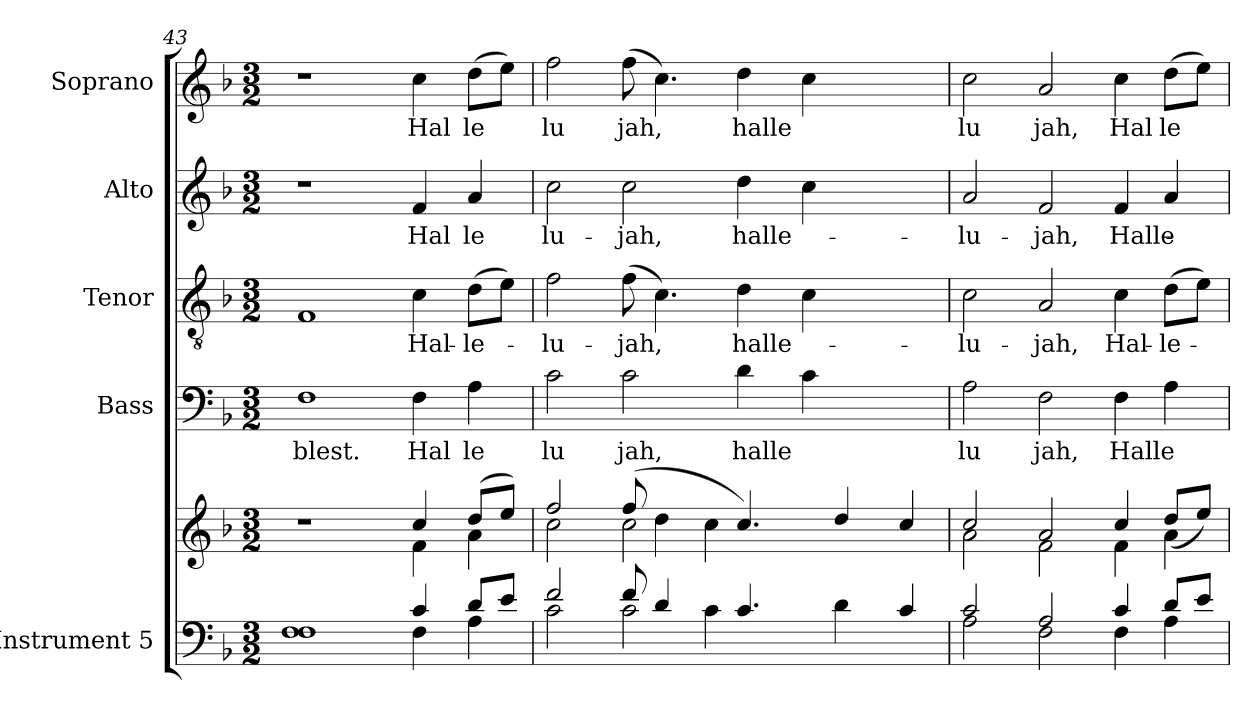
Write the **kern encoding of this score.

**kern	**kern	**kern	**text	**kern	**text	**kern	**text	**kern	**text
*part5	*part5	*part4	*part4	*part3	*part3	*part2	*part2	*part1	*part1
*staff6	*staff5	*staff4	*staff4	*staff3	*staff3	*staff2	*staff2	*staff1	*staff1
*I"Instrument 5	*	*I"Bass	*	*I"Tenor	*	*I"Alto	*	*I"Soprano	*
*clefF4	*clefG2	*clefF4	*	*clefGv2	*	*clefG2	*	*clefG2	*
*k[b-]	*k[b-]	*k[b-]	*	*k[b-]	*	*k[b-]	*	*k[b-]	*
*F:	*F:	*F:	*	*F:	*	*F:	*	*F:	*
*M3/2	*M3/2	*M3/2	*	*M3/2	*	*M3/2	*	*M3/2	*
=43	=43	=43	=43	=43	=43	=43	=43	=43	=43
*^	*^	*	*	*	*	*	*	*	*
!	!	!	!	!	!LO:LY:b:cj	!	!	!	!	!	!
1F 1F	1ryy	1ryy	1r	1F	blest.	1F	.	1r	.	1r	.
!	!	!	!	!	!LO:LY:b:cj	!	!LO:LY:b:cj	!	!LO:LY:b:cj	!	!LO:LY:b:cj
4c/	4F\	4cc/	4f\	4F\	Hal	4c\	Hal-	4f/	Hal	4cc\	Hal
!	!	!	!	!	!LO:LY:b:cj	!	!LO:LY:b:cj	!	!LO:LY:b:cj	!	!LO:LY:b:cj
8d/L	4A\	(>8dd/L	4a\	4A\	le	(>8d\L	-le-	4a/	le	(>8dd\L	le
8e/J	.	8ee/J)	.	.	.	8e\J)	.	.	.	8ee\J)	.
!!LO:LB:g=z
=44	=44	=44	=44	=44	=44	=44	=44	=44	=44	=44	=44
!	!	!	!	!	!LO:LY:b:cj	!	!LO:LY:b:cj	!	!LO:LY:b:cj	!	!LO:LY:b:cj
2f/	2c\	2cc\	2ff/	2c\	lu	2f\	-lu-	2cc\	lu-	2ff\	lu
!	!	!	!	!	!LO:LY:b:cj	!	!LO:LY:b	!	!LO:LY:b:cj	!	!LO:LY:b
8f/	2c\	2cc\	(>8ff/	2c\	jah,	(>8f\	-jah,	2cc\	-jah,	(>8ff\	jah,
4d/	.	.	4dd\	.	.	4.c\)	.	.	.	4.cc\)	.
4c\	.	.	4cc\	.	.	.	.	.	.	.	.
!	!	!	!	!	!LO:LY:b:cj	!	!LO:LY:b:cj	!	!LO:LY:b:cj	!	!LO:LY:b:cj
.	4.c/	4.cc/)	.	4d\	halle	4d\	halle-	4dd\	halle-	4dd\	halle
2.ryy	.	.	2.ryy	.	.	.	.	.	.	.	.
.	.	.	.	4c\	.	4c\	.	4cc\	.	4cc\	.
.	4d\	4dd/	.	.	.	.	.	.	.	.	.
.	.	.	.	4.ryy	.	4.ryy	.	4.ryy	.	4.ryy	.
.	4c/	4cc/	.	.	.	.	.	.	.	.	.
=45	=45	=45	=45	=45	=45	=45	=45	=45	=45	=45	=45
!	!	!	!	!	!LO:LY:b:cj	!	!LO:LY:b:cj	!	!LO:LY:b:cj	!	!LO:LY:b:cj
2c/	2A\	2cc/	2a\	2A\	lu	2c\	-lu-	2a/	-lu-	2cc\	lu
!	!	!	!	!	!LO:LY:b:cj	!	!LO:LY:b:cj	!	!LO:LY:b:cj	!	!LO:LY:b:cj
2A/	2F\	2a/	2f\	2F\	jah,	2A/	-jah,	2f/	-jah,	2a/	jah,
!	!	!	!	!	!LO:LY:b:cj	!	!LO:LY:b:cj	!	!LO:LY:b:cj	!	!LO:LY:b:cj
4c/	4F\	4f\	4cc/	4F\	Halle	4c\	Hal-	4f/	Halle-	4cc\	Hal
!	!	!	!	!	!	!	!LO:LY:b:cj	!	!	!	!LO:LY:b:cj
8d/L	4A\	4a\	(>8dd/L	4A\	.	(>8d\L	-le-	4a/	.	(>8dd\L	le
8e/J	.	.	8ee/J)	.	.	8e\J)	.	.	.	8ee\J)	.
*v	*v	*	*	*	*	*	*	*	*	*	*
*	*v	*v	*	*	*	*	*	*	*	*
=	=	=	=	=	=	=	=	=	=
*-	*-	*-	*-	*-	*-	*-	*-	*-	*-
